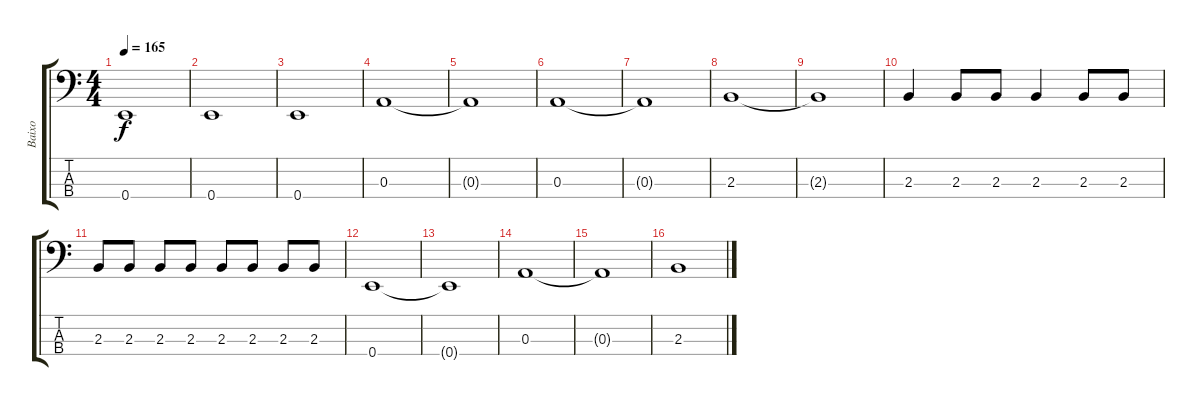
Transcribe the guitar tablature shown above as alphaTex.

\track ("Baixo" "Baixo") {instrument electricbassfinger}
\staff {score tabs}
\tuning (G2 D2 A1 E1) {hide}
\ts (4 4)
\tempo 165
\clef f4
\ks c
0.4.1{dy f} |
0.4.1 |
0.4.1 |
0.3.1 |
0.3{t}.1 |
0.3.1 |
0.3{t}.1 |
2.3.1 |
2.3{t}.1 |
2.3.4 2.3.8 2.3.8 2.3.4 2.3.8 2.3.8 |
2.3.8 2.3.8 2.3.8 2.3.8 2.3.8 2.3.8 2.3.8 2.3.8 |
0.4.1 |
0.4{t}.1 |
0.3.1 |
0.3{t}.1 |
2.3.1
